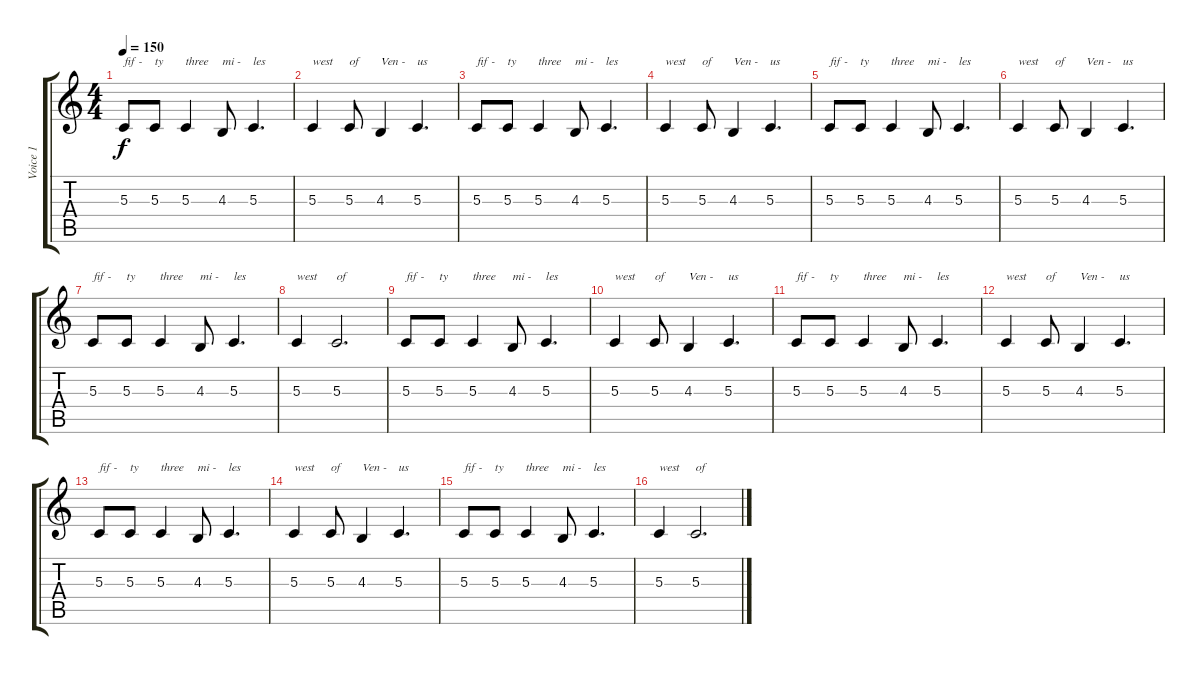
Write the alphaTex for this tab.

\track ("Voice 1" "Voice 1") {instrument lead6voice}
\staff {score tabs}
\tuning (E4 B3 G3 D3 A2 E2) {hide}
\ts (4 4)
\tempo 150
\clef g2
\ks c
5.3.8{txt "fif -" dy f} 5.3.8{txt "ty"} 5.3.4{txt "three"} 4.3.8{txt "mi -"} 5.3.4{d txt "les"} |
5.3.4{txt "west"} 5.3.8{txt "of"} 4.3.4{txt "Ven -"} 5.3.4{d txt "us"} |
5.3.8{txt "fif -"} 5.3.8{txt "ty"} 5.3.4{txt "three"} 4.3.8{txt "mi -"} 5.3.4{d txt "les"} |
5.3.4{txt "west"} 5.3.8{txt "of"} 4.3.4{txt "Ven -"} 5.3.4{d txt "us"} |
5.3.8{txt "fif -"} 5.3.8{txt "ty"} 5.3.4{txt "three"} 4.3.8{txt "mi -"} 5.3.4{d txt "les"} |
5.3.4{txt "west"} 5.3.8{txt "of"} 4.3.4{txt "Ven -"} 5.3.4{d txt "us"} |
5.3.8{txt "fif -"} 5.3.8{txt "ty"} 5.3.4{txt "three"} 4.3.8{txt "mi -"} 5.3.4{d txt "les"} |
5.3.4{txt "west"} 5.3.2{d txt "of"} |
5.3.8{txt "fif -"} 5.3.8{txt "ty"} 5.3.4{txt "three"} 4.3.8{txt "mi -"} 5.3.4{d txt "les"} |
5.3.4{txt "west"} 5.3.8{txt "of"} 4.3.4{txt "Ven -"} 5.3.4{d txt "us"} |
5.3.8{txt "fif -"} 5.3.8{txt "ty"} 5.3.4{txt "three"} 4.3.8{txt "mi -"} 5.3.4{d txt "les"} |
5.3.4{txt "west"} 5.3.8{txt "of"} 4.3.4{txt "Ven -"} 5.3.4{d txt "us"} |
5.3.8{txt "fif -"} 5.3.8{txt "ty"} 5.3.4{txt "three"} 4.3.8{txt "mi -"} 5.3.4{d txt "les"} |
5.3.4{txt "west"} 5.3.8{txt "of"} 4.3.4{txt "Ven -"} 5.3.4{d txt "us"} |
5.3.8{txt "fif -"} 5.3.8{txt "ty"} 5.3.4{txt "three"} 4.3.8{txt "mi -"} 5.3.4{d txt "les"} |
5.3.4{txt "west"} 5.3.2{d txt "of"}
